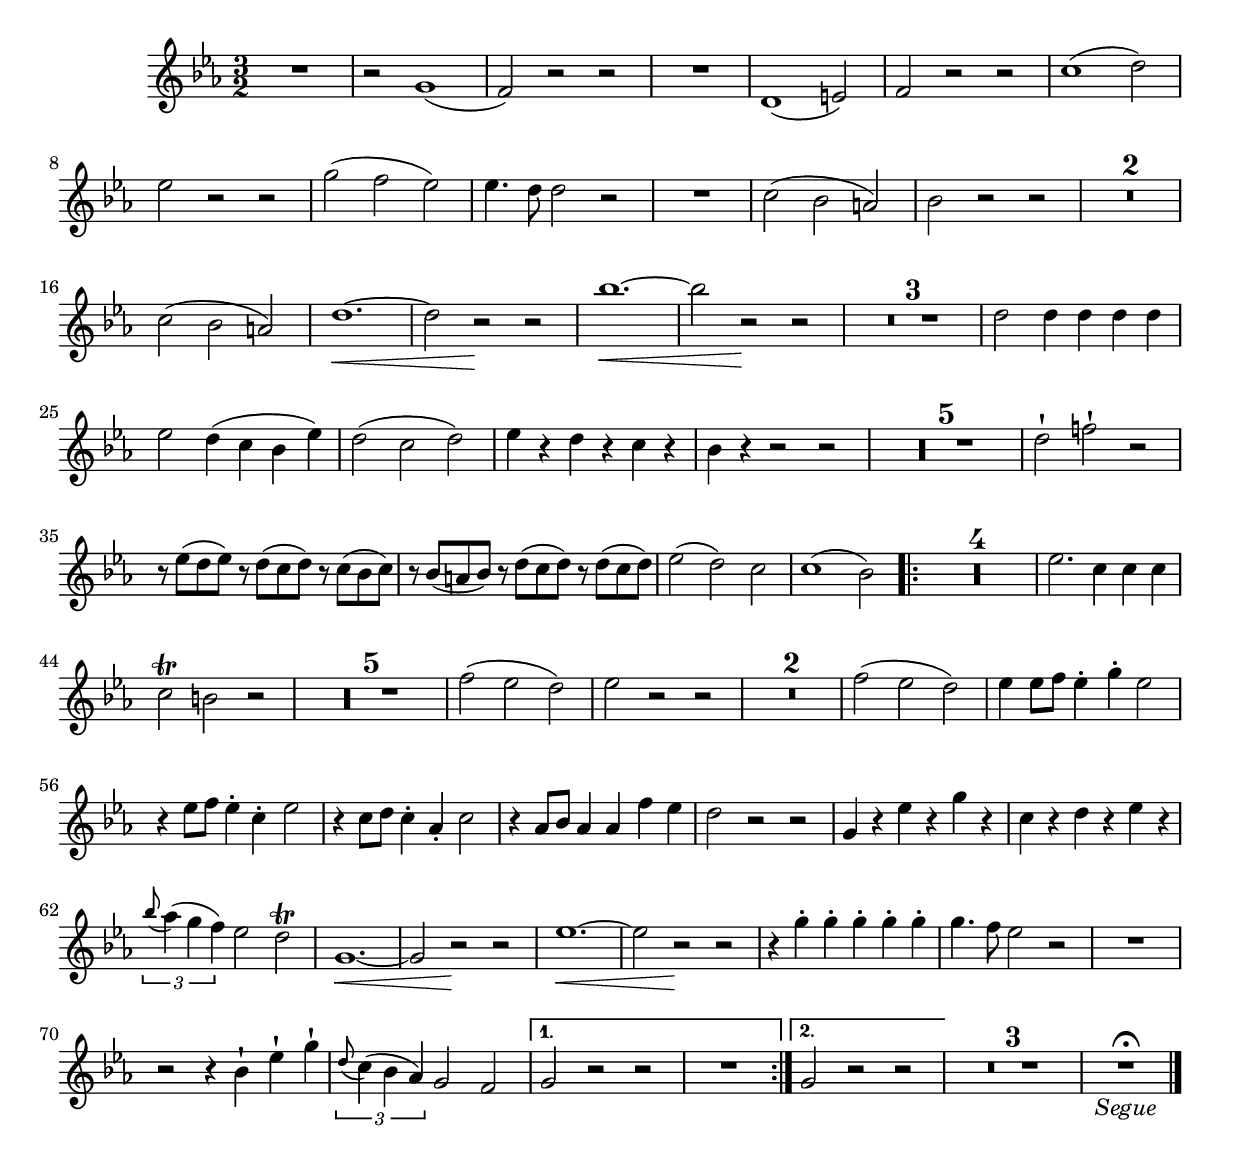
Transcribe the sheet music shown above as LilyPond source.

\version "2.16.0"      %Gossec - Symphonie mi bémol
                        %Hautbois2 - 1er mvt
\relative c''{
\clef treble
\key ees \major
\time 3/2




R1.
r2 g1(
f2) r r
R1.
d1( e2)
f r r
c'1( d2)
ees r r
g( f ees)
ees4. d8 d2 r
R1.
c2( bes a)
bes r r
\set Score.skipBars = ##t R1. * 2 
%
c2( bes a)
d1.\< ~ 
d2 r\! r
bes'1.\< ~
bes2 r\! r
\set Score.skipBars = ##t R1. * 3 
%
%
d,2 d4 d d d
ees2 d4( c bes ees)
d2( c d)
ees4 r d r c r
bes r r2 r
\set Score.skipBars = ##t R1. * 5 
%
%
%
%
d2-| f!-| r
r8 ees( d ees) r d( c d) r c( bes c)
r bes( a bes) r d( c d) r d( c d)
ees2( d) c
c1( bes2) \repeat volta 2 {
\set Score.skipBars = ##t R1. * 4 
%
%
%
ees2. c4 c c
c2\trill b r
\set Score.skipBars = ##t R1. * 5 
%
%
%
%
f'2( ees d)
ees r r
\set Score.skipBars = ##t R1. * 2 
%
f2( ees d)
ees4 ees8 f ees4-. g-. ees2
r4 ees8 f ees4-. c-. ees2
r4 c8 d c4-. aes-. c2
r4 aes8 bes aes4 aes f' ees
d2 r r
g,4 r ees' r g r
c, r d r ees r
\times 2/3 {\appoggiatura bes'8 aes4( g f)} ees2 d\trill
g,1.\< ~
g2 r\! r
ees'1.\< ~
ees2 r\! r
r4 g-. g-. g-. g-. g-. 
g4. f8 ees2 r
R1.
r2 r4 bes-| ees-| g-|
\times 2/3 {\appoggiatura d8 c4( bes aes)} g2 f }
\alternative { {g2 r r | R1.} 
   {g2 r r } }
\set Score.skipBars = ##t R1. * 3
R1.^\fermataMarkup_\markup{\italic "Segue"} 
\bar "|." 
}
